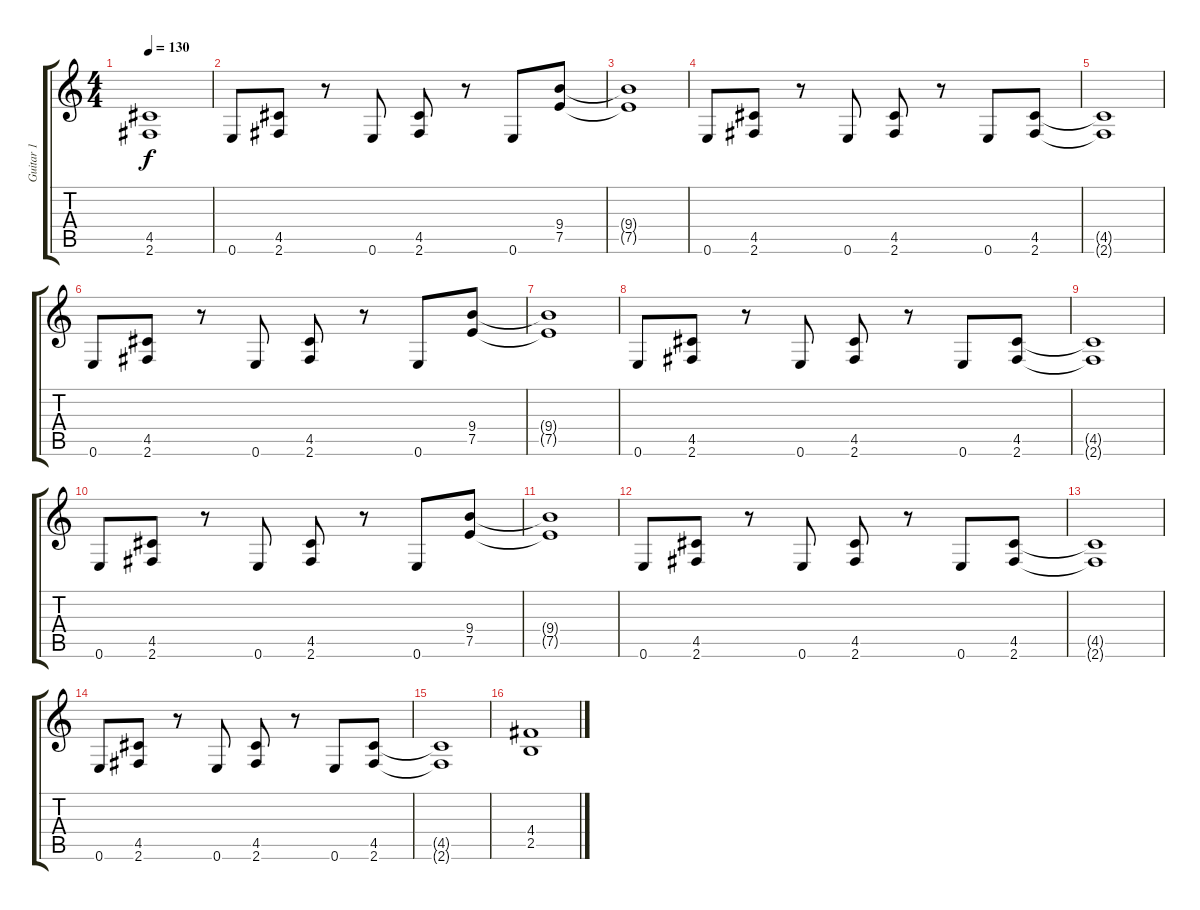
\track ("Guitar 1" "Guitar 1") {instrument overdrivenguitar}
\staff {score tabs}
\tuning (E4 B3 G3 D3 A2 E2) {hide}
\ts (4 4)
\tempo 130
\clef g2
\ks c
(4.5{t} 2.6{t}).1{dy f} |
0.6.8 (4.5 2.6).8 r.8 0.6.8 (4.5 2.6).8 r.8 0.6.8 (9.4 7.5).8 |
(9.4{t} 7.5{t}).1 |
0.6.8 (4.5 2.6).8 r.8 0.6.8 (4.5 2.6).8 r.8 0.6.8 (4.5 2.6).8 |
(4.5{t} 2.6{t}).1 |
0.6.8 (4.5 2.6).8 r.8 0.6.8 (4.5 2.6).8 r.8 0.6.8 (9.4 7.5).8 |
(9.4{t} 7.5{t}).1 |
0.6.8 (4.5 2.6).8 r.8 0.6.8 (4.5 2.6).8 r.8 0.6.8 (4.5 2.6).8 |
(4.5{t} 2.6{t}).1 |
0.6.8 (4.5 2.6).8 r.8 0.6.8 (4.5 2.6).8 r.8 0.6.8 (9.4 7.5).8 |
(9.4{t} 7.5{t}).1 |
0.6.8 (4.5 2.6).8 r.8 0.6.8 (4.5 2.6).8 r.8 0.6.8 (4.5 2.6).8 |
(4.5{t} 2.6{t}).1 |
0.6.8 (4.5 2.6).8 r.8 0.6.8 (4.5 2.6).8 r.8 0.6.8 (4.5 2.6).8 |
(4.5{t} 2.6{t}).1 |
(4.4 2.5).1
